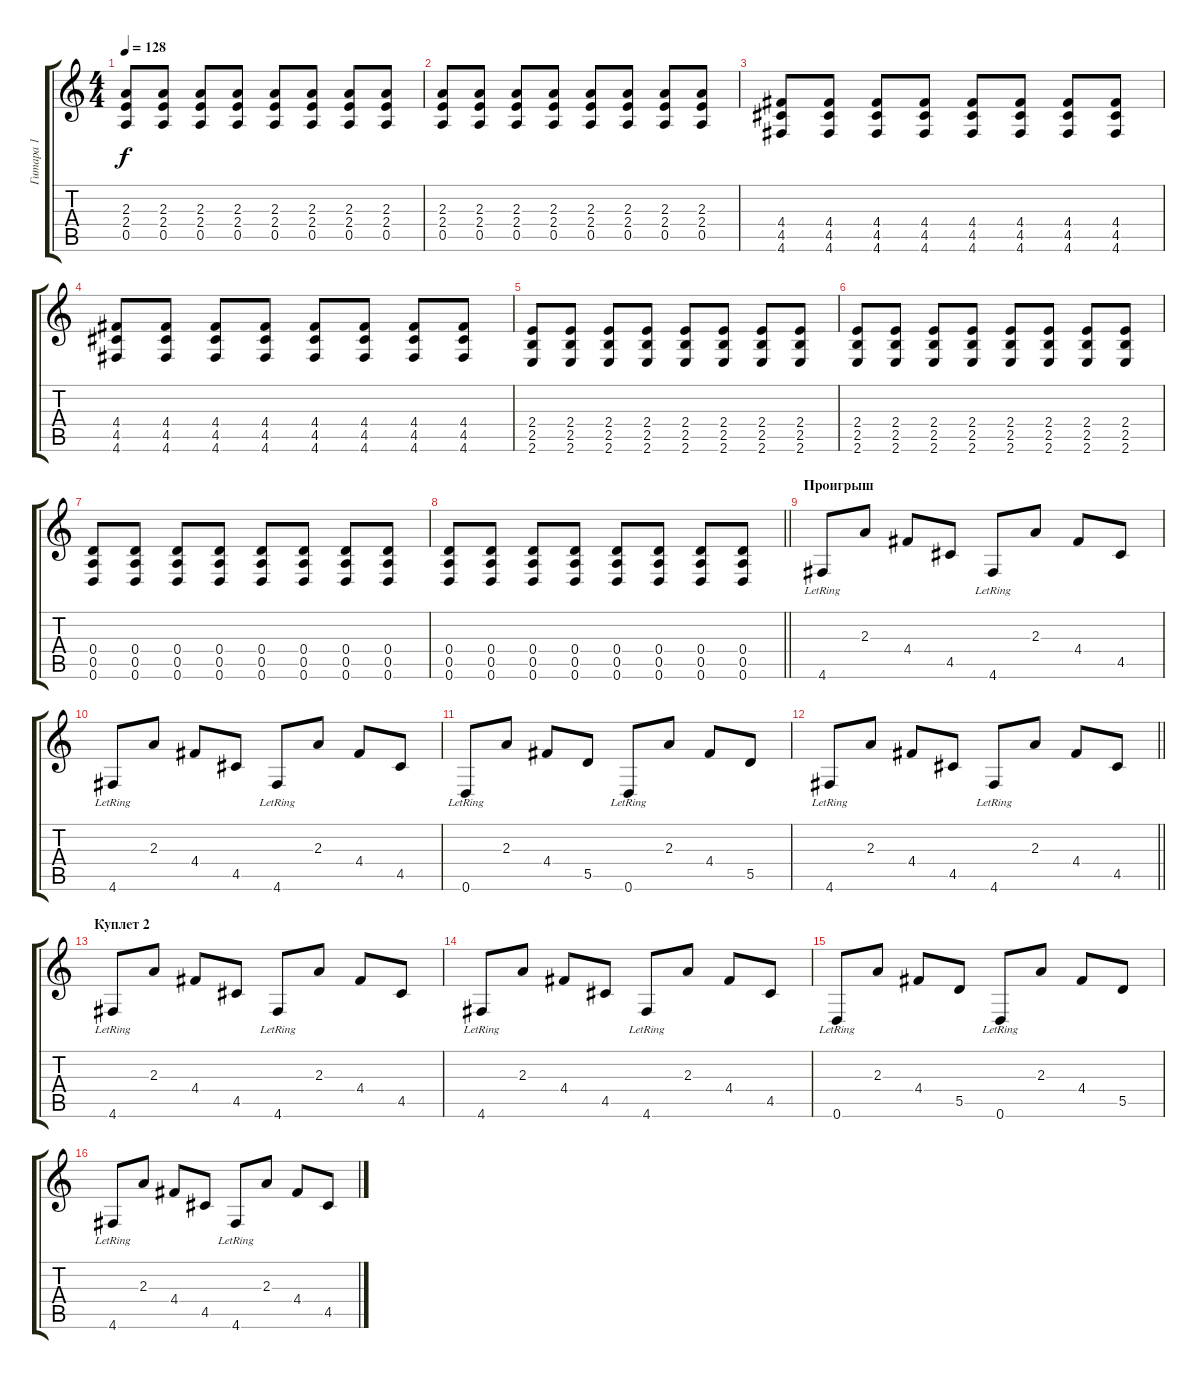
\track ("Гитара 1" "Гитара 1") {instrument acousticguitarnylon}
\staff {score tabs}
\tuning (E4 B3 G3 D3 A2 D2) {hide}
\ts (4 4)
\tempo 128
\clef g2
\ks c
(2.3 2.4 0.5).8{dy f} (2.3 2.4 0.5).8 (2.3 2.4 0.5).8 (2.3 2.4 0.5).8 (2.3 2.4 0.5).8 (2.3 2.4 0.5).8 (2.3 2.4 0.5).8 (2.3 2.4 0.5).8 |
(2.3 2.4 0.5).8 (2.3 2.4 0.5).8 (2.3 2.4 0.5).8 (2.3 2.4 0.5).8 (2.3 2.4 0.5).8 (2.3 2.4 0.5).8 (2.3 2.4 0.5).8 (2.3 2.4 0.5).8 |
(4.4 4.5 4.6).8 (4.4 4.5 4.6).8 (4.4 4.5 4.6).8 (4.4 4.5 4.6).8 (4.4 4.5 4.6).8 (4.4 4.5 4.6).8 (4.4 4.5 4.6).8 (4.4 4.5 4.6).8 |
(4.4 4.5 4.6).8 (4.4 4.5 4.6).8 (4.4 4.5 4.6).8 (4.4 4.5 4.6).8 (4.4 4.5 4.6).8 (4.4 4.5 4.6).8 (4.4 4.5 4.6).8 (4.4 4.5 4.6).8 |
(2.4 2.5 2.6).8 (2.4 2.5 2.6).8 (2.4 2.5 2.6).8 (2.4 2.5 2.6).8 (2.4 2.5 2.6).8 (2.4 2.5 2.6).8 (2.4 2.5 2.6).8 (2.4 2.5 2.6).8 |
(2.4 2.5 2.6).8 (2.4 2.5 2.6).8 (2.4 2.5 2.6).8 (2.4 2.5 2.6).8 (2.4 2.5 2.6).8 (2.4 2.5 2.6).8 (2.4 2.5 2.6).8 (2.4 2.5 2.6).8 |
(0.4 0.5 0.6).8 (0.4 0.5 0.6).8 (0.4 0.5 0.6).8 (0.4 0.5 0.6).8 (0.4 0.5 0.6).8 (0.4 0.5 0.6).8 (0.4 0.5 0.6).8 (0.4 0.5 0.6).8 |
\barLineRight lightlight
(0.4 0.5 0.6).8 (0.4 0.5 0.6).8 (0.4 0.5 0.6).8 (0.4 0.5 0.6).8 (0.4 0.5 0.6).8 (0.4 0.5 0.6).8 (0.4 0.5 0.6).8 (0.4 0.5 0.6).8 |
\section ("" "Проигрыш")
4.6{lr}.8{instrument acousticguitarnylon} 2.3.8 4.4.8 4.5.8 4.6{lr}.8 2.3.8 4.4.8 4.5.8 |
4.6{lr}.8 2.3.8 4.4.8 4.5.8 4.6{lr}.8 2.3.8 4.4.8 4.5.8 |
0.6{lr}.8 2.3.8 4.4.8 5.5.8 0.6{lr}.8 2.3.8 4.4.8 5.5.8 |
\barLineRight lightlight
4.6{lr}.8 2.3.8 4.4.8 4.5.8 4.6{lr}.8 2.3.8 4.4.8 4.5.8 |
\section ("" "Куплет 2")
4.6{lr}.8 2.3.8 4.4.8 4.5.8 4.6{lr}.8 2.3.8 4.4.8 4.5.8 |
4.6{lr}.8 2.3.8 4.4.8 4.5.8 4.6{lr}.8 2.3.8 4.4.8 4.5.8 |
0.6{lr}.8 2.3.8 4.4.8 5.5.8 0.6{lr}.8 2.3.8 4.4.8 5.5.8 |
4.6{lr}.8 2.3.8 4.4.8 4.5.8 4.6{lr}.8 2.3.8 4.4.8 4.5.8
